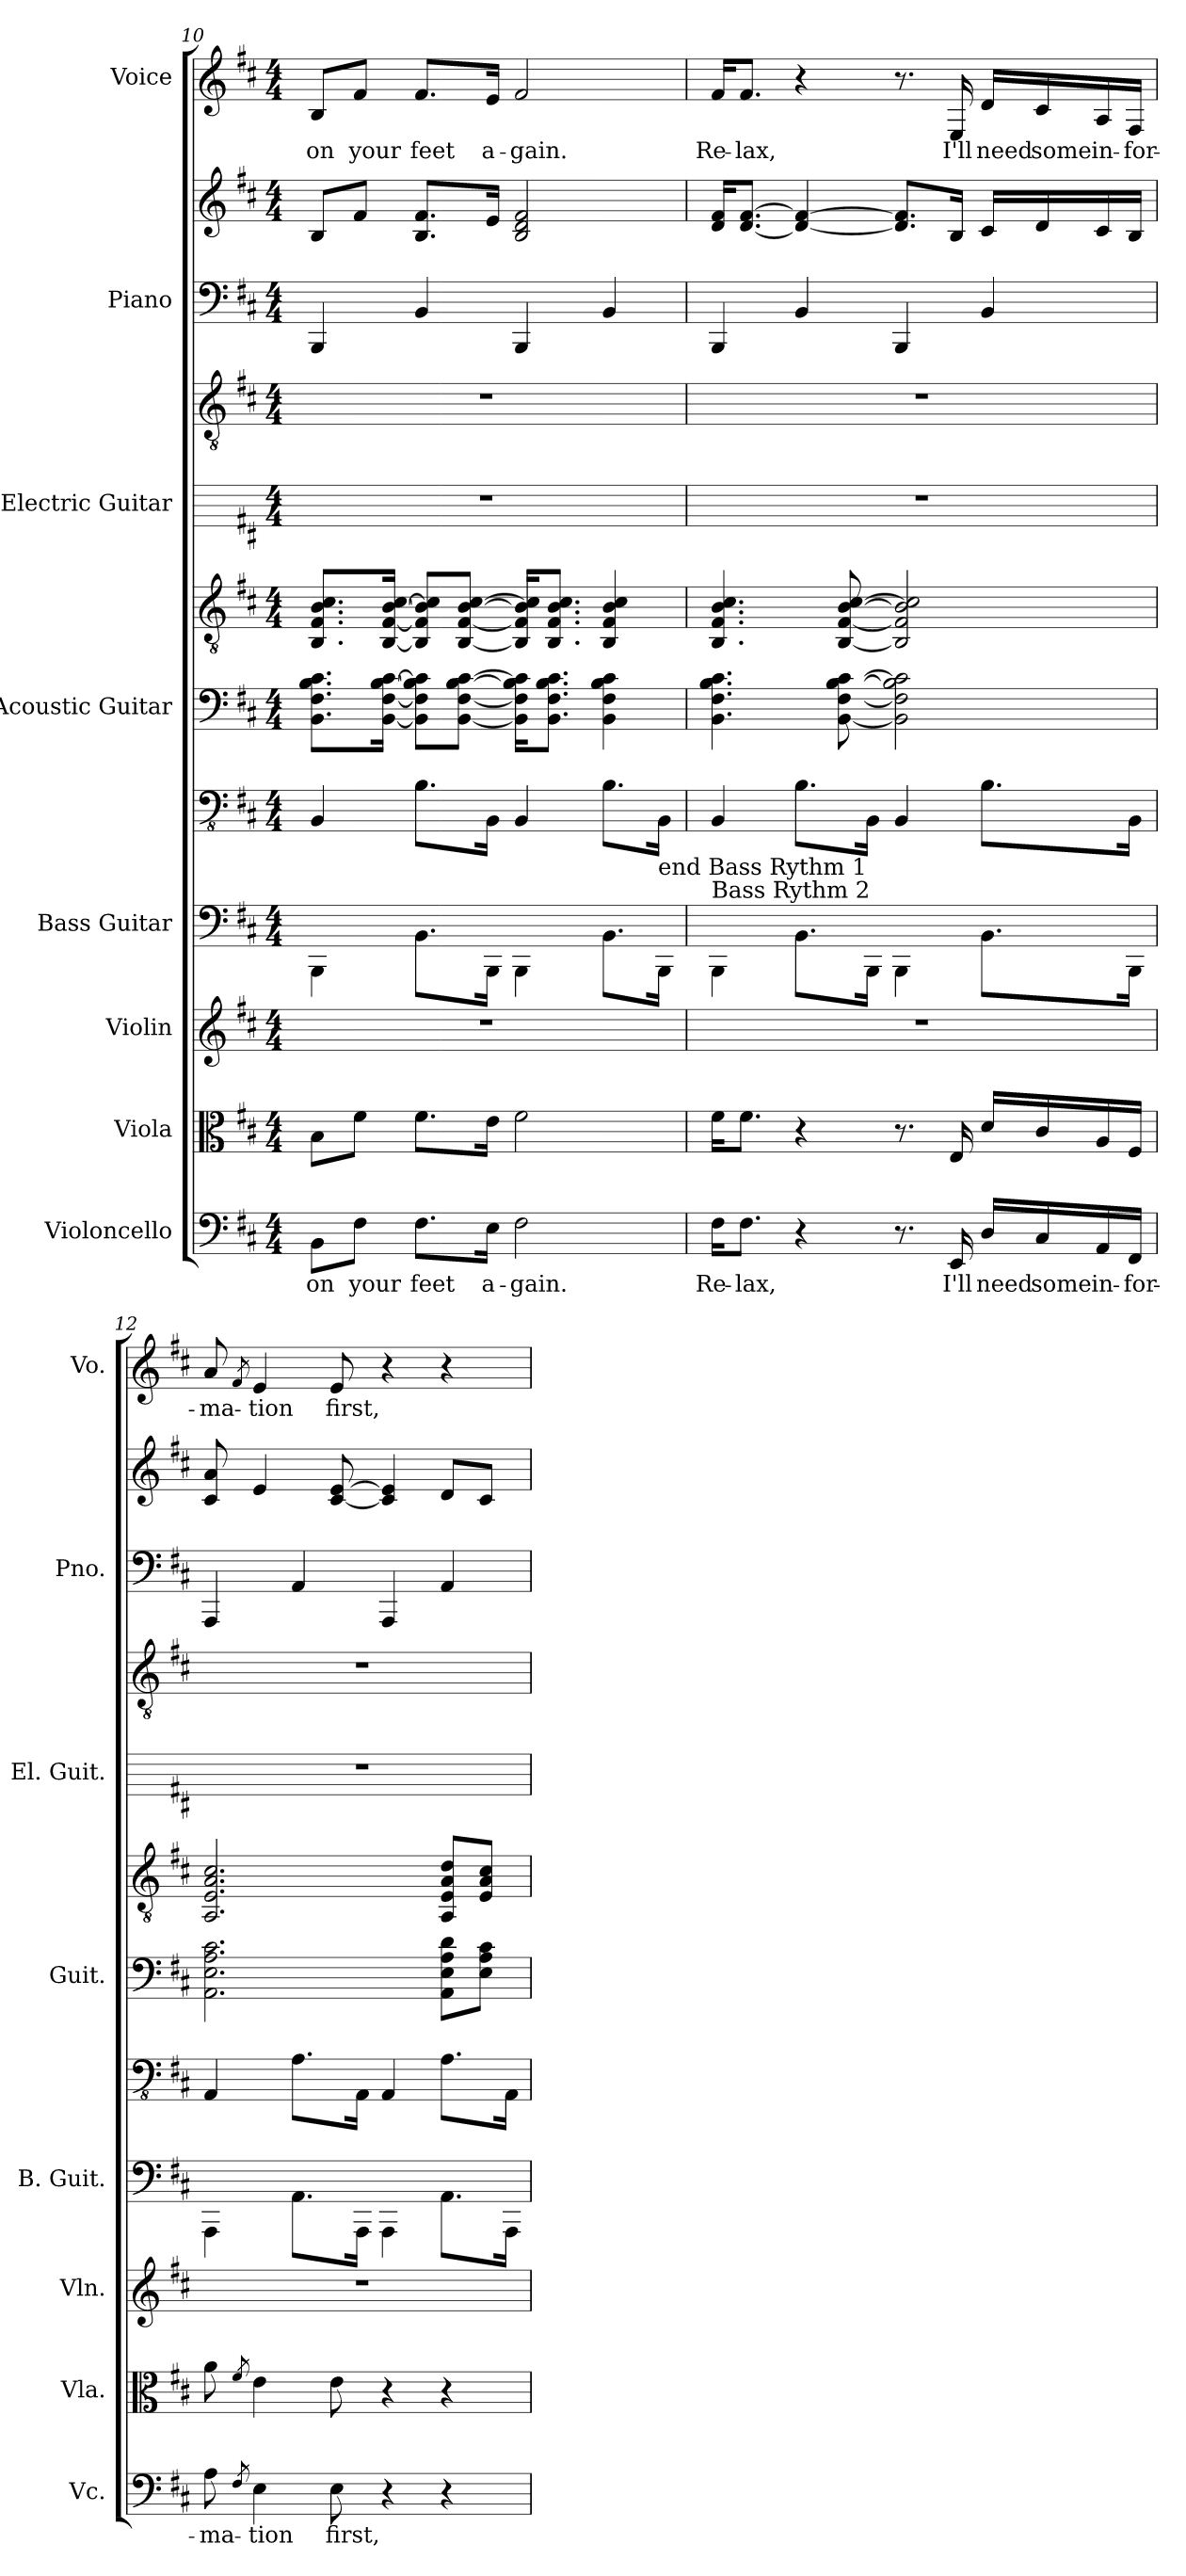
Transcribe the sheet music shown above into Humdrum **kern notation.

**kern	**text	**kern	**kern	**kern	**kern	**kern	**kern	**kern	**kern	**kern	**kern	**kern	**text
*part8	*part8	*part7	*part6	*part5	*part5	*part4	*part4	*part3	*part3	*part2	*part2	*part1	*part1
*staff12	*staff12	*staff11	*staff10	*staff9	*staff8	*staff7	*staff6	*staff5	*staff4	*staff3	*staff2	*staff1	*staff1
*I"Violoncello	*	*I"Viola	*I"Violin	*I"Bass Guitar	*	*I"Acoustic Guitar	*	*I"Electric Guitar	*	*I"Piano	*	*I"Voice	*
*I'Vc.	*	*I'Vla.	*I'Vln.	*I'B. Guit.	*	*I'Guit.	*	*I'El. Guit.	*	*I'Pno.	*	*I'Vo.	*
*clefF4	*	*clefC3	*clefG2	*	*clefFv4	*	*clefGv2	*	*clefGv2	*clefF4	*clefG2	*clefG2	*
*k[f#c#]	*	*k[f#c#]	*k[f#c#]	*k[f#c#]	*k[f#c#]	*k[f#c#]	*k[f#c#]	*k[f#c#]	*k[f#c#]	*k[f#c#]	*k[f#c#]	*k[f#c#]	*
*M4/4	*	*M4/4	*M4/4	*M4/4	*M4/4	*M4/4	*M4/4	*M4/4	*M4/4	*M4/4	*M4/4	*M4/4	*
=10	=10	=10	=10	=10	=10	=10	=10	=10	=10	=10	=10	=10	=10
8BB\L	on	8B\L	1r	4BBB\	4BBB/	8.BB\ 8.F#\ 8.B\ 8.c#\L	8.BB/ 8.F#/ 8.B/ 8.c#/L	1r	1r	4BBB/	8B/L	8B/L	on
8F#\J	your	8f#\J	.	.	.	.	.	.	.	.	8f#/J	8f#/J	your
.	.	.	.	.	.	[16BB\ [16F#\ [16B\ [16c#\Jk	[16BB/ [16F#/ [16B/ [16c#/Jk	.	.	.	.	.	.
8.F#\L	feet	8.f#\L	.	8.BB\L	8.BB\L	8BB\] 8F#\] 8B\] 8c#\]L	8BB/] 8F#/] 8B/] 8c#/]L	.	.	4BB/	8.B/ 8.f#/L	8.f#/L	feet
.	.	.	.	.	.	[8BB\ [8F#\ [8B\ [8c#\J	[8BB/ [8F#/ [8B/ [8c#/J	.	.	.	.	.	.
16E\Jk	a-	16e\Jk	.	16BBB\Jk	16BBB\Jk	.	.	.	.	.	16e/Jk	16e/Jk	a-
2F#\	-gain.	2f#\	.	4BBB\	4BBB/	16BB\] 16F#\] 16B\] 16c#\]KL	16BB/] 16F#/] 16B/] 16c#/]KL	.	.	4BBB/	2B/ 2d/ 2f#/	2f#/	-gain.
.	.	.	.	.	.	8.BB\ 8.F#\ 8.B\ 8.c#\J	8.BB/ 8.F#/ 8.B/ 8.c#/J	.	.	.	.	.	.
.	.	.	.	8.BB\L	8.BB\L	4BB\ 4F#\ 4B\ 4c#\	4BB/ 4F#/ 4B/ 4c#/	.	.	4BB/	.	.	.
!	!	!	!	!	!LO:TX:b:t=end Bass Rythm 1	!	!	!	!	!	!	!	!
.	.	.	.	16BBB\Jk	16BBB\Jk	.	.	.	.	.	.	.	.
!!LO:PB:g=z
=11	=11	=11	=11	=11	=11	=11	=11	=11	=11	=11	=11	=11	=11
!	!	!	!	!	!LO:TX:b:t=Bass Rythm 2	!	!	!	!	!	!	!	!
16F#\KL	Re-	16f#\KL	1r	4BBB\	4BBB/	4.BB\ 4.F#\ 4.B\ 4.c#\	4.BB/ 4.F#/ 4.B/ 4.c#/	1r	1r	4BBB/	16d/ 16f#/KL	16f#/KL	Re-
8.F#\J	-lax,	8.f#\J	.	.	.	.	.	.	.	.	[8.d/ [8.f#/J	8.f#/J	-lax,
4r	.	4r	.	8.BB\L	8.BB\L	.	.	.	.	4BB/	4d/_ 4f#/_	4r	.
.	.	.	.	.	.	[8BB\ [8F#\ [8B\ [8c#\	[8BB/ [8F#/ [8B/ [8c#/	.	.	.	.	.	.
.	.	.	.	16BBB\Jk	16BBB\Jk	.	.	.	.	.	.	.	.
8.r	.	8.r	.	4BBB\	4BBB/	2BB\] 2F#\] 2B\] 2c#\]	2BB/] 2F#/] 2B/] 2c#/]	.	.	4BBB/	8.d/] 8.f#/]L	8.r	.
16EE/	I'll	16E/	.	.	.	.	.	.	.	.	16B/Jk	16E/	I'll
16D/LL	need	16d/LL	.	8.BB\L	8.BB\L	.	.	.	.	4BB/	16c#/LL	16d/LL	need
16C#/	some	16c#/	.	.	.	.	.	.	.	.	16d/	16c#/	some
16AA/	in-	16A/	.	.	.	.	.	.	.	.	16c#/	16A/	in-
16FF#/JJ	-for-	16F#/JJ	.	16BBB\Jk	16BBB\Jk	.	.	.	.	.	16B/JJ	16F#/JJ	-for-
=12	=12	=12	=12	=12	=12	=12	=12	=12	=12	=12	=12	=12	=12
8A\	-ma-	8a\	1r	4AAA\	4AAA/	2.AA\ 2.E\ 2.A\ 2.c#\	2.AA/ 2.E/ 2.A/ 2.c#/	1r	1r	4AAA/	8c#/ 8a/	8a/	-ma-
8qF#/	.	8qf#/	.	.	.	.	.	.	.	.	.	8qf#/	.
4E\	-tion	4e\	.	.	.	.	.	.	.	.	4e/	4e/	-tion
.	.	.	.	8.AA\L	8.AA\L	.	.	.	.	4AA/	.	.	.
8E\	first,	8e\	.	.	.	.	.	.	.	.	[8c#/ [8e/	8e/	first,
.	.	.	.	16AAA\Jk	16AAA\Jk	.	.	.	.	.	.	.	.
4r	.	4r	.	4AAA\	4AAA/	.	.	.	.	4AAA/	4c#/] 4e/]	4r	.
4r	.	4r	.	8.AA\L	8.AA\L	8AA\ 8E\ 8A\ 8d\L	8AA/ 8E/ 8A/ 8d/L	.	.	4AA/	8d/L	4r	.
.	.	.	.	.	.	8E\ 8A\ 8c#\J	8E/ 8A/ 8c#/J	.	.	.	8c#/J	.	.
.	.	.	.	16AAA\Jk	16AAA\Jk	.	.	.	.	.	.	.	.
=	=	=	=	=	=	=	=	=	=	=	=	=	=
*-	*-	*-	*-	*-	*-	*-	*-	*-	*-	*-	*-	*-	*-
